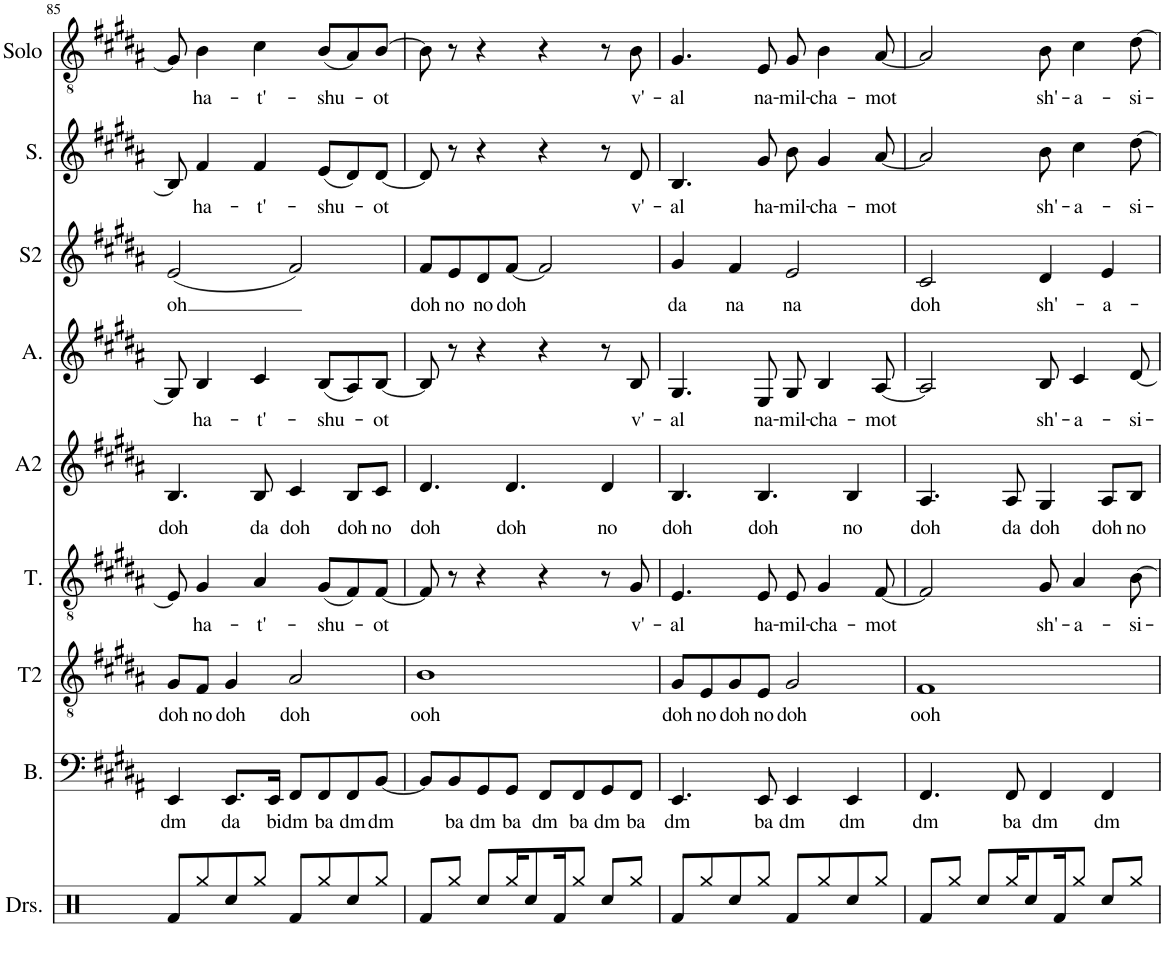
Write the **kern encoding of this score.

**kern	**text	**kern	**text	**kern	**text	**kern	**text	**kern	**text	**kern	**text	**kern	**text	**kern	**text
*part8	*part8	*part7	*part7	*part6	*part6	*part5	*part5	*part4	*part4	*part3	*part3	*part2	*part2	*part1	*part1
*staff8	*staff8	*staff7	*staff7	*staff6	*staff6	*staff5	*staff5	*staff4	*staff4	*staff3	*staff3	*staff2	*staff2	*staff1	*staff1
*I"Bass	*	*I"Tenor 2	*	*I"Tenor	*	*I"Alto 2	*	*I"Alto	*	*I"Soprano 2	*	*I"Soprano	*	*I"Solo	*
*I'B.	*	*I'T2	*	*I'T.	*	*I'A2	*	*I'A.	*	*I'S2	*	*I'S.	*	*I'Solo	*
!!LO:PB:g=z
*clefF4	*	*clefGv2	*	*clefGv2	*	*clefG2	*	*clefG2	*	*clefG2	*	*clefG2	*	*clefGv2	*
*k[f#c#g#d#a#]	*	*k[f#c#g#d#a#]	*	*k[f#c#g#d#a#]	*	*k[f#c#g#d#a#]	*	*k[f#c#g#d#a#]	*	*k[f#c#g#d#a#]	*	*k[f#c#g#d#a#]	*	*k[f#c#g#d#a#]	*
*M4/4	*	*M4/4	*	*M4/4	*	*M4/4	*	*M4/4	*	*M4/4	*	*M4/4	*	*M4/4	*
=85	=85	=85	=85	=85	=85	=85	=85	=85	=85	=85	=85	=85	=85	=85	=85
!	!LO:LY:b	!	!LO:LY:b	!	!	!	!LO:LY:b	!	!	!	!LO:LY:b	!	!	!	!
4EE/	dm	8G#/L	doh	8E/]	.	4.B/	doh	8G#/]	.	(2e/	oh	8B/]	.	8G#/]	.
!	!	!	!LO:LY:b	!	!LO:LY:b	!	!	!	!LO:LY:b	!	!	!	!LO:LY:b	!	!LO:LY:b
.	.	8F#/J	no	4G#/	ha-	.	.	4B/	ha-	.	.	4f#/	ha-	4B\	ha-
!	!LO:LY:b	!	!LO:LY:b	!	!	!	!	!	!	!	!	!	!	!	!
8.EE/L	da	4G#/	doh	.	.	.	.	.	.	.	.	.	.	.	.
!	!	!	!	!	!LO:LY:b	!	!LO:LY:b	!	!LO:LY:b	!	!	!	!LO:LY:b	!	!LO:LY:b
.	.	.	.	4A#/	-t'-	8B/	da	4c#/	-t'-	.	.	4f#/	-t'-	4c#\	-t'-
!	!LO:LY:b	!	!	!	!	!	!	!	!	!	!	!	!	!	!
16EE/Jk	bi	.	.	.	.	.	.	.	.	.	.	.	.	.	.
!	!LO:LY:b	!	!LO:LY:b	!	!	!	!LO:LY:b	!	!	!	!	!	!	!	!
8FF#/L	dm	2A#/	doh	.	.	4c#/	doh	.	.	2f#/)	.	.	.	.	.
!	!LO:LY:b	!	!	!	!LO:LY:b	!	!	!	!LO:LY:b	!	!	!	!LO:LY:b	!	!LO:LY:b
8FF#/	ba	.	.	(8G#/L	-shu-	.	.	(8B/L	-shu-	.	.	(8e/L	-shu-	(8B/L	-shu-
!	!LO:LY:b	!	!	!	!	!	!LO:LY:b	!	!	!	!	!	!	!	!
8FF#/	dm	.	.	8F#/)	.	8B/L	doh	8A#/)	.	.	.	8d#/)	.	8A#/)	.
!	!LO:LY:b	!	!	!	!LO:LY:b	!	!LO:LY:b	!	!LO:LY:b	!	!	!	!LO:LY:b	!	!LO:LY:b
[8BB/J	dm	.	.	[8F#/J	-ot	8c#/J	no	[8B/J	-ot	.	.	[8d#/J	-ot	[8B/J	-ot
=86	=86	=86	=86	=86	=86	=86	=86	=86	=86	=86	=86	=86	=86	=86	=86
!	!	!	!LO:LY:b	!	!	!	!LO:LY:b	!	!	!	!LO:LY:b	!	!	!	!
8BB/L]	.	1B	ooh	8F#/]	.	4.d#/	doh	8B/]	.	8f#/L	doh	8d#/]	.	8B\]	.
!	!LO:LY:b	!	!	!	!	!	!	!	!	!	!LO:LY:b	!	!	!	!
8BB/	ba	.	.	8r	.	.	.	8r	.	8e/	no	8r	.	8r	.
!	!LO:LY:b	!	!	!	!	!	!	!	!	!	!LO:LY:b	!	!	!	!
8GG#/	dm	.	.	4r	.	.	.	4r	.	8d#/	no	4r	.	4r	.
!	!LO:LY:b	!	!	!	!	!	!LO:LY:b	!	!	!	!LO:LY:b	!	!	!	!
8GG#/J	ba	.	.	.	.	4.d#/	doh	.	.	[8f#/J	doh	.	.	.	.
!	!LO:LY:b	!	!	!	!	!	!	!	!	!	!	!	!	!	!
8FF#/L	dm	.	.	4r	.	.	.	4r	.	2f#/]	.	4r	.	4r	.
!	!LO:LY:b	!	!	!	!	!	!	!	!	!	!	!	!	!	!
8FF#/	ba	.	.	.	.	.	.	.	.	.	.	.	.	.	.
!	!LO:LY:b	!	!	!	!	!	!LO:LY:b	!	!	!	!	!	!	!	!
8GG#/	dm	.	.	8r	.	4d#/	no	8r	.	.	.	8r	.	8r	.
!	!LO:LY:b	!	!	!	!LO:LY:b	!	!	!	!LO:LY:b	!	!	!	!LO:LY:b	!	!LO:LY:b
8FF#/J	ba	.	.	8G#/	v'-	.	.	8B/	v'-	.	.	8d#/	v'-	8B\	v'-
=87	=87	=87	=87	=87	=87	=87	=87	=87	=87	=87	=87	=87	=87	=87	=87
!	!LO:LY:b	!	!LO:LY:b	!	!LO:LY:b	!	!LO:LY:b	!	!LO:LY:b	!	!LO:LY:b	!	!LO:LY:b	!	!LO:LY:b
4.EE/	dm	8G#/L	doh	4.E/	-al	4.B/	doh	4.G#/	-al	4g#/	da	4.B/	-al	4.G#/	-al
!	!	!	!LO:LY:b	!	!	!	!	!	!	!	!	!	!	!	!
.	.	8E/	no	.	.	.	.	.	.	.	.	.	.	.	.
!	!	!	!LO:LY:b	!	!	!	!	!	!	!	!LO:LY:b	!	!	!	!
.	.	8G#/	doh	.	.	.	.	.	.	4f#/	na	.	.	.	.
!	!LO:LY:b	!	!LO:LY:b	!	!LO:LY:b	!	!LO:LY:b	!	!LO:LY:b	!	!	!	!LO:LY:b	!	!LO:LY:b
8EE/	ba	8E/J	no	8E/	ha-	4.B/	doh	8E/	na-	.	.	8g#/	ha-	8E/	na-
!	!LO:LY:b	!	!LO:LY:b	!	!LO:LY:b	!	!	!	!LO:LY:b	!	!LO:LY:b	!	!LO:LY:b	!	!LO:LY:b
4EE/	dm	2G#/	doh	8E/	-mil-	.	.	8G#/	-mil-	2e/	na	8b\	-mil-	8G#/	-mil-
!	!	!	!	!	!LO:LY:b	!	!	!	!LO:LY:b	!	!	!	!LO:LY:b	!	!LO:LY:b
.	.	.	.	4G#/	-cha-	.	.	4B/	-cha-	.	.	4g#/	-cha-	4B\	-cha-
!	!LO:LY:b	!	!	!	!	!	!LO:LY:b	!	!	!	!	!	!	!	!
4EE/	dm	.	.	.	.	4B/	no	.	.	.	.	.	.	.	.
!	!	!	!	!	!LO:LY:b	!	!	!	!LO:LY:b	!	!	!	!LO:LY:b	!	!LO:LY:b
.	.	.	.	[8F#/	-mot	.	.	[8A#/	-mot	.	.	[8a#/	-mot	[8A#/	-mot
=88	=88	=88	=88	=88	=88	=88	=88	=88	=88	=88	=88	=88	=88	=88	=88
!	!LO:LY:b	!	!LO:LY:b	!	!	!	!LO:LY:b	!	!	!	!LO:LY:b	!	!	!	!
4.FF#/	dm	1F#	ooh	2F#/]	.	4.A#/	doh	2A#/]	.	2c#/	doh	2a#/]	.	2A#/]	.
!	!LO:LY:b	!	!	!	!	!	!LO:LY:b	!	!	!	!	!	!	!	!
8FF#/	ba	.	.	.	.	8A#/	da	.	.	.	.	.	.	.	.
!	!LO:LY:b	!	!	!	!LO:LY:b	!	!LO:LY:b	!	!LO:LY:b	!	!LO:LY:b	!	!LO:LY:b	!	!LO:LY:b
4FF#/	dm	.	.	8G#/	sh'-	4G#/	doh	8B/	sh'-	4d#/	sh'-	8b\	sh'-	8B\	sh'-
!	!	!	!	!	!LO:LY:b	!	!	!	!LO:LY:b	!	!	!	!LO:LY:b	!	!LO:LY:b
.	.	.	.	4A#/	-a-	.	.	4c#/	-a-	.	.	4cc#\	-a-	4c#\	-a-
!	!LO:LY:b	!	!	!	!	!	!LO:LY:b	!	!	!	!LO:LY:b	!	!	!	!
4FF#/	dm	.	.	.	.	8A#/L	doh	.	.	4e/	-a-	.	.	.	.
!	!	!	!	!	!LO:LY:b	!	!LO:LY:b	!	!LO:LY:b	!	!	!	!LO:LY:b	!	!LO:LY:b
.	.	.	.	[8B\	-si-	8B/J	no	[8d#/	-si-	.	.	[8dd#\	-si-	[8d#\	-si-
=	=	=	=	=	=	=	=	=	=	=	=	=	=	=	=
*-	*-	*-	*-	*-	*-	*-	*-	*-	*-	*-	*-	*-	*-	*-	*-
